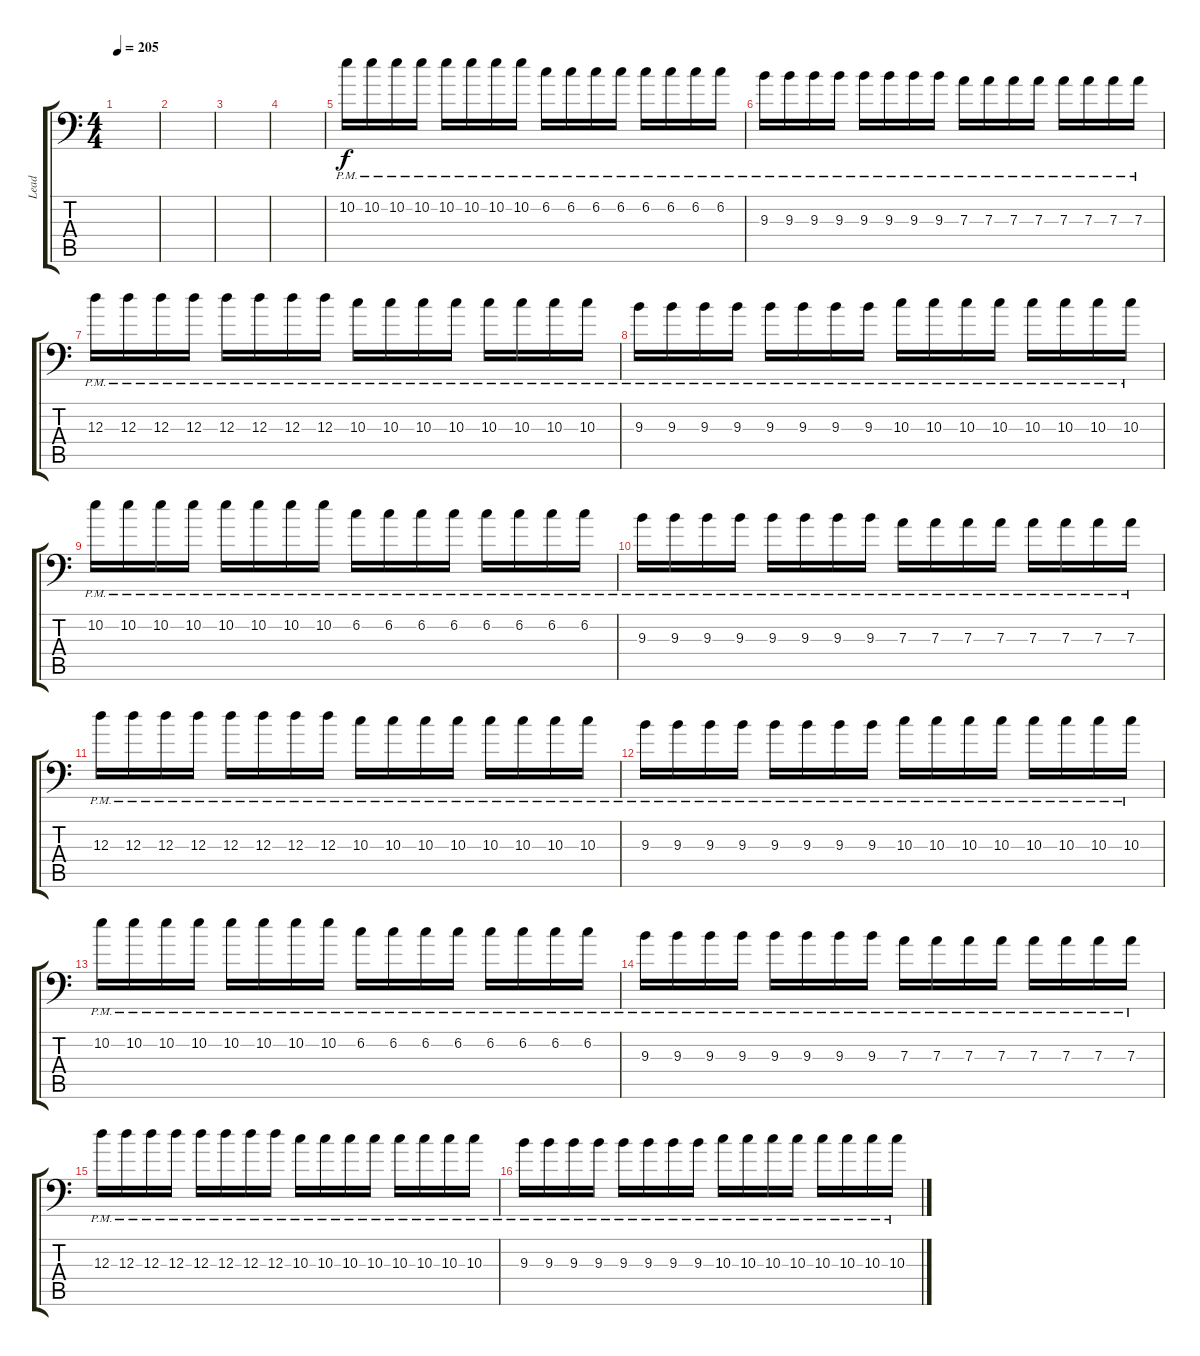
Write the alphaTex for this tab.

\track ("Lead" "Lead") {instrument distortionguitar}
\staff {score tabs}
\tuning (B3 Gb3 D3 A2 E2 A1) {hide}
\ts (4 4)
\tempo 205
\clef f4
\ks c
|
|
|
|
10.2{pm}.16 10.2{pm}.16 10.2{pm}.16 10.2{pm}.16 10.2{pm}.16 10.2{pm}.16 10.2{pm}.16 10.2{pm}.16 6.2{pm}.16 6.2{pm}.16 6.2{pm}.16 6.2{pm}.16 6.2{pm}.16 6.2{pm}.16 6.2{pm}.16 6.2{pm}.16 |
9.3{pm}.16 9.3{pm}.16 9.3{pm}.16 9.3{pm}.16 9.3{pm}.16 9.3{pm}.16 9.3{pm}.16 9.3{pm}.16 7.3{pm}.16 7.3{pm}.16 7.3{pm}.16 7.3{pm}.16 7.3{pm}.16 7.3{pm}.16 7.3{pm}.16 7.3{pm}.16 |
12.3{pm}.16 12.3{pm}.16 12.3{pm}.16 12.3{pm}.16 12.3{pm}.16 12.3{pm}.16 12.3{pm}.16 12.3{pm}.16 10.3{pm}.16 10.3{pm}.16 10.3{pm}.16 10.3{pm}.16 10.3{pm}.16 10.3{pm}.16 10.3{pm}.16 10.3{pm}.16 |
9.3{pm}.16 9.3{pm}.16 9.3{pm}.16 9.3{pm}.16 9.3{pm}.16 9.3{pm}.16 9.3{pm}.16 9.3{pm}.16 10.3{pm}.16 10.3{pm}.16 10.3{pm}.16 10.3{pm}.16 10.3{pm}.16 10.3{pm}.16 10.3{pm}.16 10.3{pm}.16 |
10.2{pm}.16 10.2{pm}.16 10.2{pm}.16 10.2{pm}.16 10.2{pm}.16 10.2{pm}.16 10.2{pm}.16 10.2{pm}.16 6.2{pm}.16 6.2{pm}.16 6.2{pm}.16 6.2{pm}.16 6.2{pm}.16 6.2{pm}.16 6.2{pm}.16 6.2{pm}.16 |
9.3{pm}.16 9.3{pm}.16 9.3{pm}.16 9.3{pm}.16 9.3{pm}.16 9.3{pm}.16 9.3{pm}.16 9.3{pm}.16 7.3{pm}.16 7.3{pm}.16 7.3{pm}.16 7.3{pm}.16 7.3{pm}.16 7.3{pm}.16 7.3{pm}.16 7.3{pm}.16 |
12.3{pm}.16 12.3{pm}.16 12.3{pm}.16 12.3{pm}.16 12.3{pm}.16 12.3{pm}.16 12.3{pm}.16 12.3{pm}.16 10.3{pm}.16 10.3{pm}.16 10.3{pm}.16 10.3{pm}.16 10.3{pm}.16 10.3{pm}.16 10.3{pm}.16 10.3{pm}.16 |
9.3{pm}.16 9.3{pm}.16 9.3{pm}.16 9.3{pm}.16 9.3{pm}.16 9.3{pm}.16 9.3{pm}.16 9.3{pm}.16 10.3{pm}.16 10.3{pm}.16 10.3{pm}.16 10.3{pm}.16 10.3{pm}.16 10.3{pm}.16 10.3{pm}.16 10.3{pm}.16 |
10.2{pm}.16 10.2{pm}.16 10.2{pm}.16 10.2{pm}.16 10.2{pm}.16 10.2{pm}.16 10.2{pm}.16 10.2{pm}.16 6.2{pm}.16 6.2{pm}.16 6.2{pm}.16 6.2{pm}.16 6.2{pm}.16 6.2{pm}.16 6.2{pm}.16 6.2{pm}.16 |
9.3{pm}.16 9.3{pm}.16 9.3{pm}.16 9.3{pm}.16 9.3{pm}.16 9.3{pm}.16 9.3{pm}.16 9.3{pm}.16 7.3{pm}.16 7.3{pm}.16 7.3{pm}.16 7.3{pm}.16 7.3{pm}.16 7.3{pm}.16 7.3{pm}.16 7.3{pm}.16 |
12.3{pm}.16 12.3{pm}.16 12.3{pm}.16 12.3{pm}.16 12.3{pm}.16 12.3{pm}.16 12.3{pm}.16 12.3{pm}.16 10.3{pm}.16 10.3{pm}.16 10.3{pm}.16 10.3{pm}.16 10.3{pm}.16 10.3{pm}.16 10.3{pm}.16 10.3{pm}.16 |
9.3{pm}.16 9.3{pm}.16 9.3{pm}.16 9.3{pm}.16 9.3{pm}.16 9.3{pm}.16 9.3{pm}.16 9.3{pm}.16 10.3{pm}.16 10.3{pm}.16 10.3{pm}.16 10.3{pm}.16 10.3{pm}.16 10.3{pm}.16 10.3{pm}.16 10.3{pm}.16
